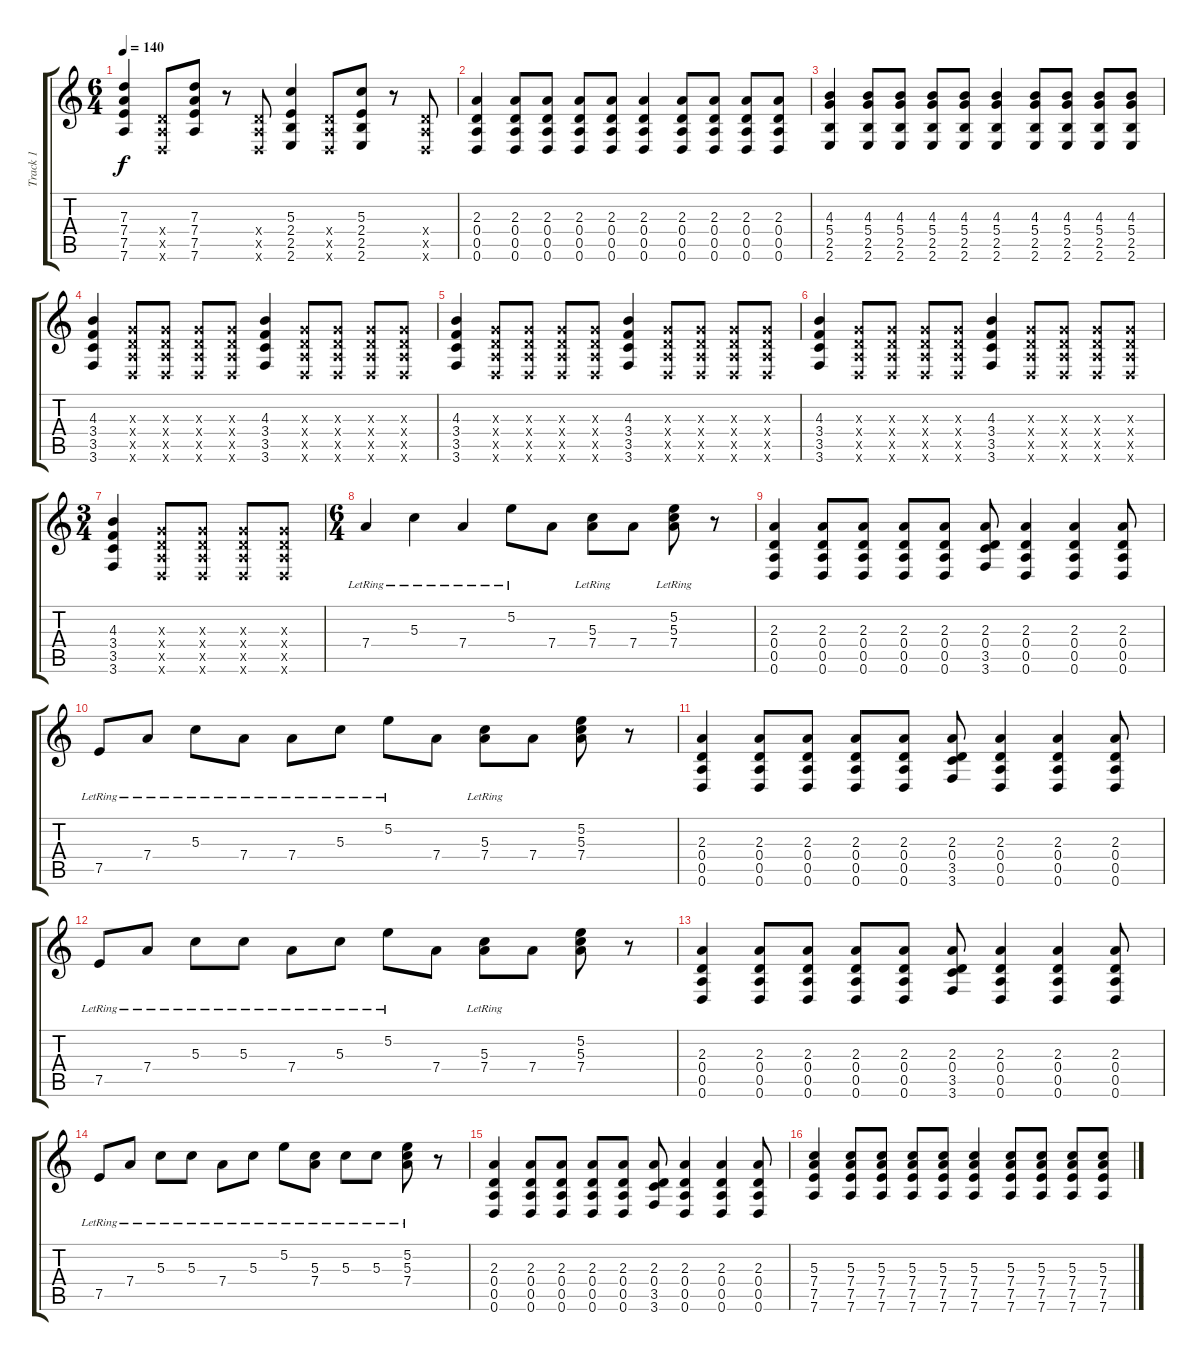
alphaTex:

\track ("Track 1" "Track 1") {instrument acousticguitarsteel}
\staff {score tabs}
\tuning (E4 B3 G3 D3 A2 D2) {hide}
\ts (6 4)
\tempo 140
\clef g2
\ks c
(7.3 7.4 7.5 7.6).4{dy f} (0.4{x} 0.5{x} 0.6{x}).8 (7.3 7.4 7.5 7.6).8 r.8 (0.4{x} 0.5{x} 0.6{x}).8 (5.3 2.4 2.5 2.6).4 (0.4{x} 0.5{x} 0.6{x}).8 (5.3 2.4 2.5 2.6).8 r.8 (0.4{x} 0.5{x} 0.6{x}).8 |
(2.3 0.4 0.5 0.6).4 (2.3 0.4 0.5 0.6).8 (2.3 0.4 0.5 0.6).8 (2.3 0.4 0.5 0.6).8 (2.3 0.4 0.5 0.6).8 (2.3 0.4 0.5 0.6).4 (2.3 0.4 0.5 0.6).8 (2.3 0.4 0.5 0.6).8 (2.3 0.4 0.5 0.6).8 (2.3 0.4 0.5 0.6).8 |
(4.3 5.4 2.5 2.6).4 (4.3 5.4 2.5 2.6).8 (4.3 5.4 2.5 2.6).8 (4.3 5.4 2.5 2.6).8 (4.3 5.4 2.5 2.6).8 (4.3 5.4 2.5 2.6).4 (4.3 5.4 2.5 2.6).8 (4.3 5.4 2.5 2.6).8 (4.3 5.4 2.5 2.6).8 (4.3 5.4 2.5 2.6).8 |
(4.3 3.4 3.5 3.6).4 (0.3{x} 0.4{x} 0.5{x} 0.6{x}).8 (0.3{x} 0.4{x} 0.5{x} 0.6{x}).8 (0.3{x} 0.4{x} 0.5{x} 0.6{x}).8 (0.3{x} 0.4{x} 0.5{x} 0.6{x}).8 (4.3 3.4 3.5 3.6).4 (0.3{x} 0.4{x} 0.5{x} 0.6{x}).8 (0.3{x} 0.4{x} 0.5{x} 0.6{x}).8 (0.3{x} 0.4{x} 0.5{x} 0.6{x}).8 (0.3{x} 0.4{x} 0.5{x} 0.6{x}).8 |
(4.3 3.4 3.5 3.6).4 (0.3{x} 0.4{x} 0.5{x} 0.6{x}).8 (0.3{x} 0.4{x} 0.5{x} 0.6{x}).8 (0.3{x} 0.4{x} 0.5{x} 0.6{x}).8 (0.3{x} 0.4{x} 0.5{x} 0.6{x}).8 (4.3 3.4 3.5 3.6).4 (0.3{x} 0.4{x} 0.5{x} 0.6{x}).8 (0.3{x} 0.4{x} 0.5{x} 0.6{x}).8 (0.3{x} 0.4{x} 0.5{x} 0.6{x}).8 (0.3{x} 0.4{x} 0.5{x} 0.6{x}).8 |
(4.3 3.4 3.5 3.6).4 (0.3{x} 0.4{x} 0.5{x} 0.6{x}).8 (0.3{x} 0.4{x} 0.5{x} 0.6{x}).8 (0.3{x} 0.4{x} 0.5{x} 0.6{x}).8 (0.3{x} 0.4{x} 0.5{x} 0.6{x}).8 (4.3 3.4 3.5 3.6).4 (0.3{x} 0.4{x} 0.5{x} 0.6{x}).8 (0.3{x} 0.4{x} 0.5{x} 0.6{x}).8 (0.3{x} 0.4{x} 0.5{x} 0.6{x}).8 (0.3{x} 0.4{x} 0.5{x} 0.6{x}).8 |
\ts (3 4)
(4.3 3.4 3.5 3.6).4 (0.3{x} 0.4{x} 0.5{x} 0.6{x}).8 (0.3{x} 0.4{x} 0.5{x} 0.6{x}).8 (0.3{x} 0.4{x} 0.5{x} 0.6{x}).8 (0.3{x} 0.4{x} 0.5{x} 0.6{x}).8 |
\ts (6 4)
7.4{lr}.4 5.3{lr}.4 7.4{lr}.4 5.2{lr}.8 7.4.8 (5.3{lr} 7.4).8 7.4.8 (5.2{lr} 5.3{lr} 7.4).8 r.8 |
(2.3 0.4 0.5 0.6).4 (2.3 0.4 0.5 0.6).8 (2.3 0.4 0.5 0.6).8 (2.3 0.4 0.5 0.6).8 (2.3 0.4 0.5 0.6).8 (2.3 0.4 3.5 3.6).8 (2.3 0.4 0.5 0.6).4 (2.3 0.4 0.5 0.6).4 (2.3 0.4 0.5 0.6).8 |
7.5{lr}.8 7.4{lr}.8 5.3{lr}.8 7.4{lr}.8 7.4{lr}.8 5.3{lr}.8 5.2{lr}.8 7.4.8 (5.3{lr} 7.4).8 7.4.8 (5.2 5.3 7.4).8 r.8 |
(2.3 0.4 0.5 0.6).4 (2.3 0.4 0.5 0.6).8 (2.3 0.4 0.5 0.6).8 (2.3 0.4 0.5 0.6).8 (2.3 0.4 0.5 0.6).8 (2.3 0.4 3.5 3.6).8 (2.3 0.4 0.5 0.6).4 (2.3 0.4 0.5 0.6).4 (2.3 0.4 0.5 0.6).8 |
7.5{lr}.8 7.4{lr}.8 5.3{lr}.8 5.3{lr}.8 7.4{lr}.8 5.3{lr}.8 5.2{lr}.8 7.4.8 (5.3{lr} 7.4).8 7.4.8 (5.2 5.3 7.4).8 r.8 |
(2.3 0.4 0.5 0.6).4 (2.3 0.4 0.5 0.6).8 (2.3 0.4 0.5 0.6).8 (2.3 0.4 0.5 0.6).8 (2.3 0.4 0.5 0.6).8 (2.3 0.4 3.5 3.6).8 (2.3 0.4 0.5 0.6).4 (2.3 0.4 0.5 0.6).4 (2.3 0.4 0.5 0.6).8 |
7.5{lr}.8 7.4{lr}.8 5.3{lr}.8 5.3{lr}.8 7.4{lr}.8 5.3{lr}.8 5.2{lr}.8 (5.3{lr} 7.4{lr}).8 5.3{lr}.8 5.3{lr}.8 (5.2{lr} 5.3{lr} 7.4{lr}).8 r.8 |
(2.3 0.4 0.5 0.6).4 (2.3 0.4 0.5 0.6).8 (2.3 0.4 0.5 0.6).8 (2.3 0.4 0.5 0.6).8 (2.3 0.4 0.5 0.6).8 (2.3 0.4 3.5 3.6).8 (2.3 0.4 0.5 0.6).4 (2.3 0.4 0.5 0.6).4 (2.3 0.4 0.5 0.6).8 |
(5.3 7.4 7.5 7.6).4 (5.3 7.4 7.5 7.6).8 (5.3 7.4 7.5 7.6).8 (5.3 7.4 7.5 7.6).8 (5.3 7.4 7.5 7.6).8 (5.3 7.4 7.5 7.6).4 (5.3 7.4 7.5 7.6).8 (5.3 7.4 7.5 7.6).8 (5.3 7.4 7.5 7.6).8 (5.3 7.4 7.5 7.6).8
